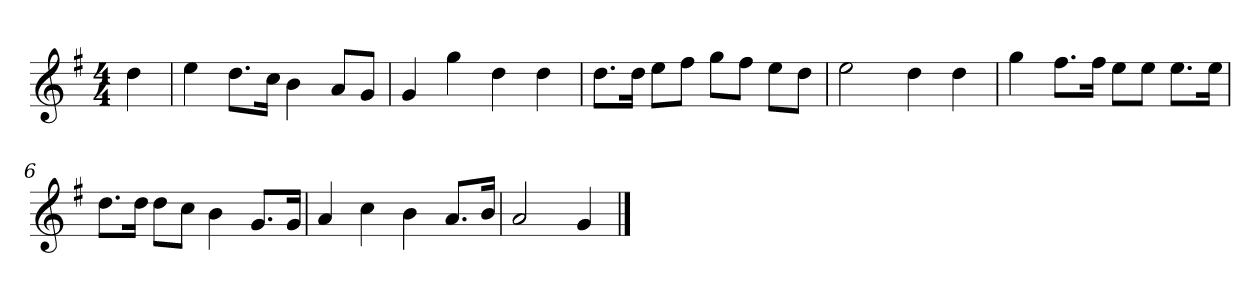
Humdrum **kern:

**kern
*part1
*staff1
*k[f#]
*M4/4
*MM120
=
4dd
=1
4ee
8.ddL
16ccJk
4b
8aL
8gJ
=2
4g
4gg
4dd
4dd
=3
8.ddL
16ddJk
8eeL
8ff#J
8ggL
8ff#J
8eeL
8ddJ
=4
2ee
4dd
4dd
=5
4gg
8.ff#L
16ff#Jk
8eeL
8eeJ
8.eeL
16eeJk
=6
8.ddL
16ddJk
8ddL
8ccJ
4b
8.gL
16gJk
=7
4a
4cc
4b
8.aL
16bJk
=8
2a
4g
==
*-
